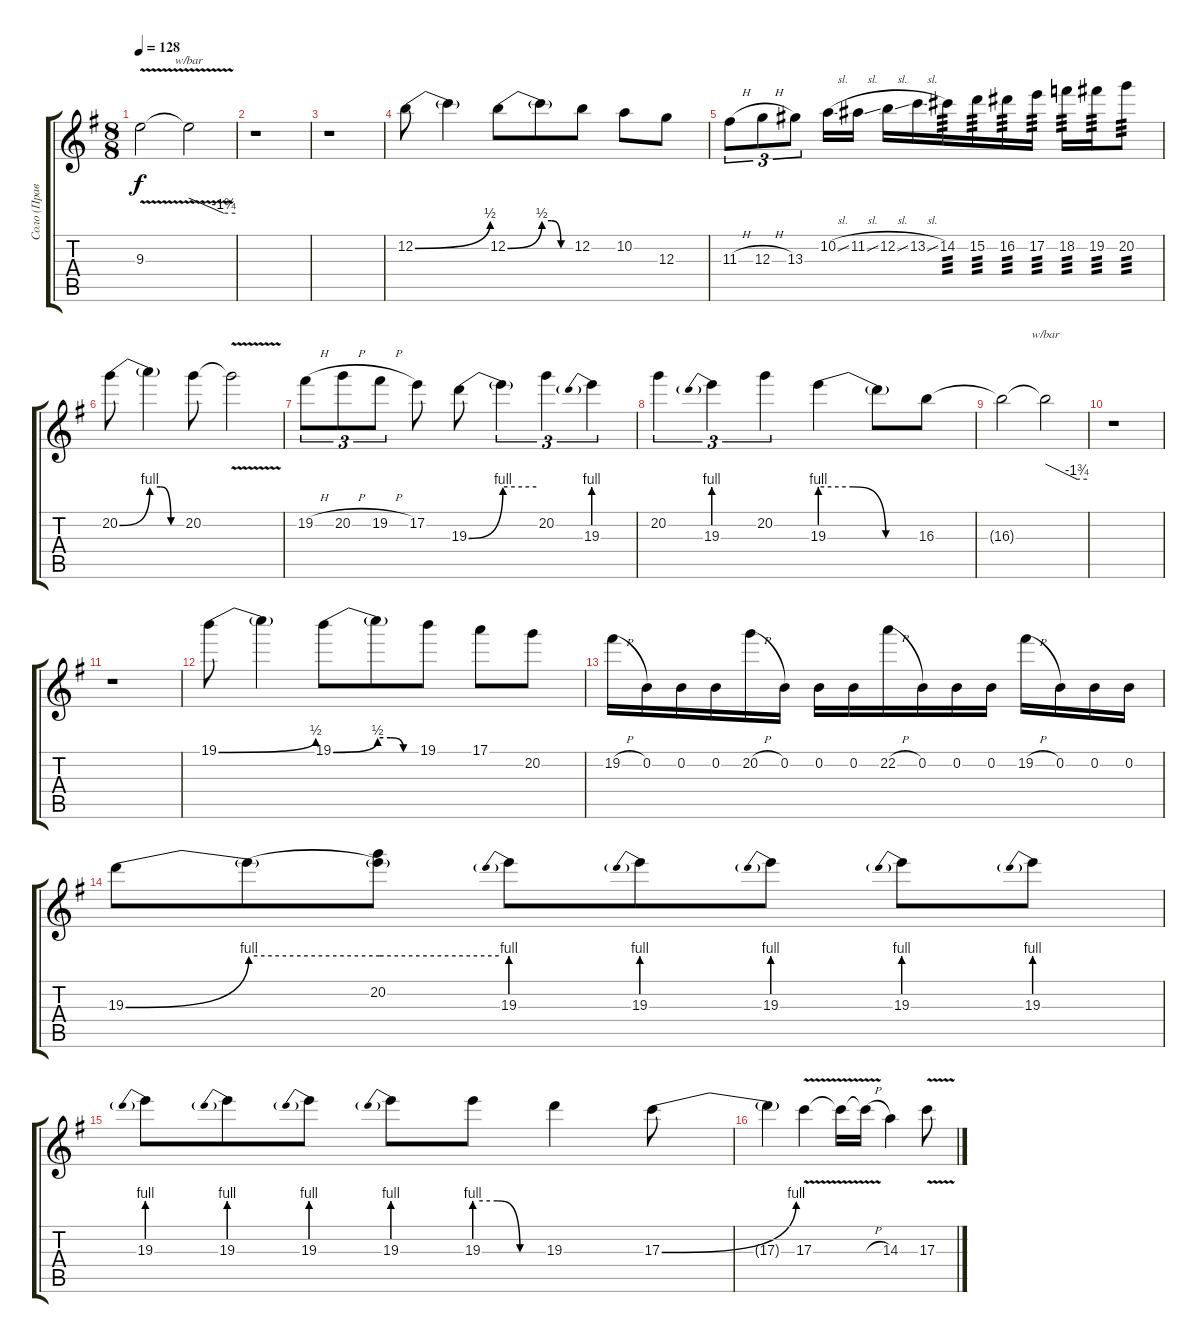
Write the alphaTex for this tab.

\track ("Соло (Правый канал)" "Соло (Прав") {instrument distortionguitar}
\staff {score tabs}
\tuning (E4 B3 G3 D3 A2 E2) {hide}
\ts (8 8)
\tempo 128
\clef g2
\ks g
9.3{v t}.2{dy f} 9.3{t}.2{tbe (custom default 0 0 45 -7 60 -7)} |
r.1 |
r.1 |
12.2{be (bend 0 0 60 2)}.8 12.2{t}.4 12.2{be (bend 0 0 60 2)}.8 12.2{be (custom 0 2 20 2 40 0 60 0) t}.8 12.2.8 10.2.8 12.3.8 |
11.3{h}.8{tu (3 2)} 12.3{h}.8{tu (3 2)} 13.3.8{tu (3 2)} 10.2{sl}.16 11.2{sl}.16 12.2{sl}.16 13.2{sl}.16 14.2.16{tp 3} 15.2.16{tp 3} 16.2.16{tp 3} 17.2.16{tp 3} 18.2.16{tp 3} 19.2.16{tp 3} 20.2.8{tp 3} |
20.2{be (bend 0 0 60 4)}.8 20.2{be (custom 0 4 20 4 40 0 60 0) t}.4 20.2.8 20.2{v t}.2 |
19.2{h}.8{tu (3 2)} 20.2{h}.8{tu (3 2)} 19.2{h}.8{tu (3 2)} 17.2.8 19.3{be (bend 0 0 60 4)}.8 19.3{be (hold 0 4 60 4) t}.4{tu (3 2)} 20.2.4{tu (3 2)} 19.3{be (prebend 0 4 60 4)}.4{tu (3 2)} |
20.2.4{tu (3 2)} 19.3{be (prebend 0 4 60 4)}.4{tu (3 2)} 20.2.4{tu (3 2)} 19.3{be (custom 0 4 20 4 40 0 60 0)}.4 19.3{t}.8 16.3.8 |
16.3{t}.2 16.3{t}.2{tbe (custom default 0 0 45 -7 60 -7)} |
r.1 |
r.1 |
19.1{be (bend 0 0 60 2)}.8 19.1{t}.4 19.1{be (bend 0 0 60 2)}.8 19.1{be (custom 0 2 20 2 40 0 60 0) t}.8 19.1.8 17.1.8 20.2.8 |
19.2{h}.16 0.2.16 0.2.16 0.2.16 20.2{h}.16 0.2.16 0.2.16 0.2.16 22.2{h}.16 0.2.16 0.2.16 0.2.16 19.2{h}.16 0.2.16 0.2.16 0.2.16 |
19.3{be (bend 0 0 60 4)}.8 19.3{be (hold 0 4 60 4) t}.8 (20.2 19.3{be (hold 0 4 60 4) t}).8 19.3{be (prebend 0 4 60 4)}.8 19.3{be (prebend 0 4 60 4)}.8 19.3{be (prebend 0 4 60 4)}.8 19.3{be (prebend 0 4 60 4)}.8 19.3{be (prebend 0 4 60 4)}.8 |
19.3{be (prebend 0 4 60 4)}.8 19.3{be (prebend 0 4 60 4)}.8 19.3{be (prebend 0 4 60 4)}.8 19.3{be (prebend 0 4 60 4)}.8 19.3{be (custom 0 4 20 4 40 0 60 0)}.8 19.3.4 17.3{be (bend 0 0 60 4)}.8 |
17.3{t}.4 17.3{v}.4 17.3{v t}.16 17.3{h t}.16 14.3.4 17.3{v}.8
